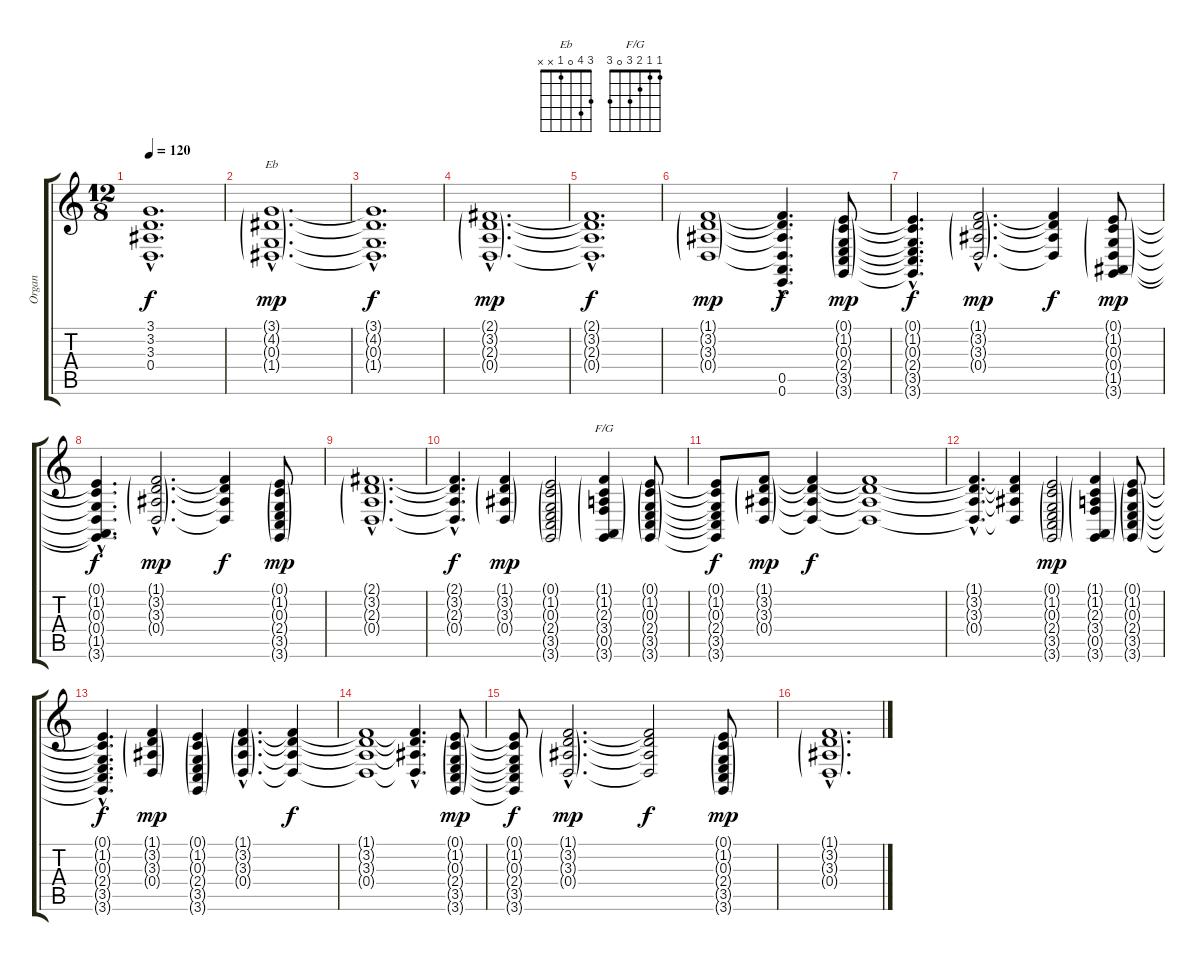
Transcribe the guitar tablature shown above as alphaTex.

\track ("Organ" "Organ") {instrument drawbarorgan}
\staff {score tabs}
\tuning (E4 B3 G3 D3 A2 E2) {hide}
\chord ("Eb" 3 4 0 1 x x)
\chord ("F/G" 1 1 2 3 0 3)
\ts (12 8)
\tempo 120
\clef g2
\ks c
(3.1{hac t} 3.2{hac t} 3.3{hac t} 0.4{hac t}).1{d dy f} |
(3.1{g hac} 4.2{g hac} 0.3{g hac} 1.4{g hac}).1{d ch "Eb" dy mp} |
(3.1{hac t} 4.2{hac t} 0.3{hac t} 1.4{hac t}).1{d dy f} |
(2.1{g hac} 3.2{g hac} 2.3{g hac} 0.4{g hac}).1{d dy mp} |
(2.1{hac t} 3.2{hac t} 2.3{hac t} 0.4{hac t}).1{d dy f} |
(1.1{g} 3.2{g} 3.3{g} 0.4{g}).1{dy mp} (1.1{hac t} 3.2{hac t} 3.3{hac t} 0.4{hac t} 0.5{hac} 0.6{hac}).4{d dy f} (0.1{g} 1.2{g} 0.3{g} 2.4{g} 3.5{g} 3.6{g}).8{dy mp} |
(0.1{hac t} 1.2{hac t} 0.3{hac t} 2.4{hac t} 3.5{hac t} 3.6{hac t}).4{d dy f} (1.1{g hac} 3.2{g hac} 3.3{g hac} 0.4{g hac}).2{d dy mp} (1.1{t} 3.2{t} 3.3{t} 0.4{t}).4{dy f} (0.1{g} 1.2{g} 0.3{g} 0.4{g} 1.5{g} 3.6{g}).8{dy mp} |
(0.1{hac t} 1.2{hac t} 0.3{hac t} 0.4{hac t} 1.5{hac t} 3.6{hac t}).4{d dy f} (1.1{g hac} 3.2{g hac} 3.3{g hac} 0.4{g hac}).2{d dy mp} (1.1{t} 3.2{t} 3.3{t} 0.4{t}).4{dy f} (0.1{g} 1.2{g} 0.3{g} 2.4{g} 3.5{g} 3.6{g}).8{dy mp} |
(2.1{g hac} 3.2{g hac} 2.3{g hac} 0.4{g hac}).1{d} |
(2.1{hac t} 3.2{hac t} 2.3{hac t} 0.4{hac t}).4{d dy f} (1.1{g} 3.2{g} 3.3{g} 0.4{g}).4{dy mp} (0.1{g} 1.2{g} 0.3{g} 2.4{g} 3.5{g} 3.6{g}).2 (1.1{g} 1.2{g} 2.3{g} 3.4{g} 0.5{g} 3.6{g}).4{ch "F/G"} (0.1{g} 1.2{g} 0.3{g} 2.4{g} 3.5{g} 3.6{g}).8 |
(0.1{t} 1.2{t} 0.3{t} 2.4{t} 3.5{t} 3.6{t}).8{dy f} (1.1{g} 3.2{g} 3.3{g} 0.4{g}).8{dy mp} (1.1{t} 3.2{t} 3.3{t} 0.4{t}).4{dy f} (1.1{t} 3.2{t} 3.3{t} 0.4{t}).1 |
(1.1{hac t} 3.2{hac t} 3.3{hac t} 0.4{hac t}).4{d} (1.1{t} 3.2{t} 3.3{t} 0.4{t}).4 (0.1{g} 1.2{g} 0.3{g} 2.4{g} 3.5{g} 3.6{g}).2{dy mp} (1.1{g} 1.2{g} 2.3{g} 3.4{g} 0.5{g} 3.6{g}).4 (0.1{g} 1.2{g} 0.3{g} 2.4{g} 3.5{g} 3.6{g}).8 |
(0.1{hac t} 1.2{hac t} 0.3{hac t} 2.4{hac t} 3.5{hac t} 3.6{hac t}).4{d dy f} (1.1{g} 3.2{g} 3.3{g} 0.4{g}).4{dy mp} (0.1{g} 1.2{g} 0.3{g} 2.4{g} 3.5{g} 3.6{g}).4 (1.1{g hac} 3.2{g hac} 3.3{g hac} 0.4{g hac}).4{d} (1.1{t} 3.2{t} 3.3{t} 0.4{t}).4{dy f} |
(1.1{t} 3.2{t} 3.3{t} 0.4{t}).1 (1.1{hac t} 3.2{hac t} 3.3{hac t} 0.4{hac t}).4{d} (0.1{g} 1.2{g} 0.3{g} 2.4{g} 3.5{g} 3.6{g}).8{dy mp} |
(0.1{t} 1.2{t} 0.3{t} 2.4{t} 3.5{t} 3.6{t}).8{dy f} (1.1{g hac} 3.2{g hac} 3.3{g hac} 0.4{g hac}).2{d dy mp} (1.1{t} 3.2{t} 3.3{t} 0.4{t}).2{dy f} (0.1{g} 1.2{g} 0.3{g} 2.4{g} 3.5{g} 3.6{g}).8{dy mp} |
(1.1{g hac} 3.2{g hac} 3.3{g hac} 0.4{g hac}).1{d}
